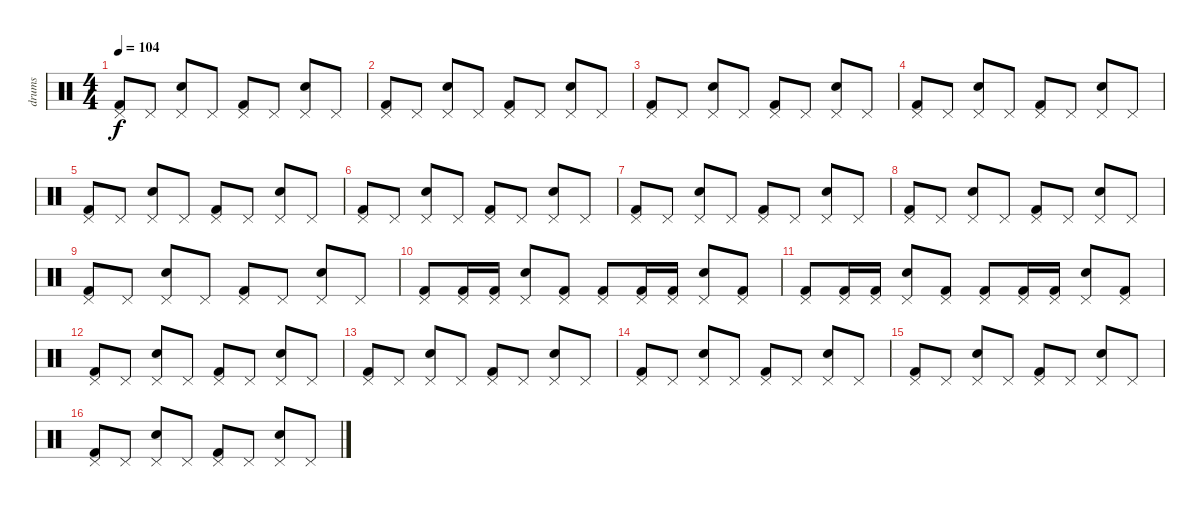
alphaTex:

\track ("drums" "drums") {instrument percussion}
\staff {score}
\articulation defaults
\ts (4 4)
\tempo 104
\clef neutral
\ks c
("Kick (hit) 2" "Pedal Hi-Hat (hit)").8{dy f} "Pedal Hi-Hat (hit)".8 ("Snare (hit) 2" "Pedal Hi-Hat (hit)").8 "Pedal Hi-Hat (hit)".8 ("Kick (hit) 2" "Pedal Hi-Hat (hit)").8 "Pedal Hi-Hat (hit)".8 ("Snare (hit) 2" "Pedal Hi-Hat (hit)").8 "Pedal Hi-Hat (hit)".8 |
("Kick (hit) 2" "Pedal Hi-Hat (hit)").8 "Pedal Hi-Hat (hit)".8 ("Snare (hit) 2" "Pedal Hi-Hat (hit)").8 "Pedal Hi-Hat (hit)".8 ("Kick (hit) 2" "Pedal Hi-Hat (hit)").8 "Pedal Hi-Hat (hit)".8 ("Snare (hit) 2" "Pedal Hi-Hat (hit)").8 "Pedal Hi-Hat (hit)".8 |
("Kick (hit) 2" "Pedal Hi-Hat (hit)").8 "Pedal Hi-Hat (hit)".8 ("Snare (hit) 2" "Pedal Hi-Hat (hit)").8 "Pedal Hi-Hat (hit)".8 ("Kick (hit) 2" "Pedal Hi-Hat (hit)").8 "Pedal Hi-Hat (hit)".8 ("Snare (hit) 2" "Pedal Hi-Hat (hit)").8 "Pedal Hi-Hat (hit)".8 |
("Kick (hit) 2" "Pedal Hi-Hat (hit)").8 "Pedal Hi-Hat (hit)".8 ("Snare (hit) 2" "Pedal Hi-Hat (hit)").8 "Pedal Hi-Hat (hit)".8 ("Kick (hit) 2" "Pedal Hi-Hat (hit)").8 "Pedal Hi-Hat (hit)".8 ("Snare (hit) 2" "Pedal Hi-Hat (hit)").8 "Pedal Hi-Hat (hit)".8 |
("Kick (hit) 2" "Pedal Hi-Hat (hit)").8 "Pedal Hi-Hat (hit)".8 ("Snare (hit) 2" "Pedal Hi-Hat (hit)").8 "Pedal Hi-Hat (hit)".8 ("Kick (hit) 2" "Pedal Hi-Hat (hit)").8 "Pedal Hi-Hat (hit)".8 ("Snare (hit) 2" "Pedal Hi-Hat (hit)").8 "Pedal Hi-Hat (hit)".8 |
("Kick (hit) 2" "Pedal Hi-Hat (hit)").8 "Pedal Hi-Hat (hit)".8 ("Snare (hit) 2" "Pedal Hi-Hat (hit)").8 "Pedal Hi-Hat (hit)".8 ("Kick (hit) 2" "Pedal Hi-Hat (hit)").8 "Pedal Hi-Hat (hit)".8 ("Snare (hit) 2" "Pedal Hi-Hat (hit)").8 "Pedal Hi-Hat (hit)".8 |
("Kick (hit) 2" "Pedal Hi-Hat (hit)").8 "Pedal Hi-Hat (hit)".8 ("Snare (hit) 2" "Pedal Hi-Hat (hit)").8 "Pedal Hi-Hat (hit)".8 ("Kick (hit) 2" "Pedal Hi-Hat (hit)").8 "Pedal Hi-Hat (hit)".8 ("Snare (hit) 2" "Pedal Hi-Hat (hit)").8 "Pedal Hi-Hat (hit)".8 |
("Kick (hit) 2" "Pedal Hi-Hat (hit)").8 "Pedal Hi-Hat (hit)".8 ("Snare (hit) 2" "Pedal Hi-Hat (hit)").8 "Pedal Hi-Hat (hit)".8 ("Kick (hit) 2" "Pedal Hi-Hat (hit)").8 "Pedal Hi-Hat (hit)".8 ("Snare (hit) 2" "Pedal Hi-Hat (hit)").8 "Pedal Hi-Hat (hit)".8 |
("Kick (hit) 2" "Pedal Hi-Hat (hit)").8 "Pedal Hi-Hat (hit)".8 ("Snare (hit) 2" "Pedal Hi-Hat (hit)").8 "Pedal Hi-Hat (hit)".8 ("Kick (hit) 2" "Pedal Hi-Hat (hit)").8 "Pedal Hi-Hat (hit)".8 ("Snare (hit) 2" "Pedal Hi-Hat (hit)").8 "Pedal Hi-Hat (hit)".8 |
("Kick (hit) 2" "Pedal Hi-Hat (hit)").8 ("Kick (hit) 2" "Pedal Hi-Hat (hit)").16 ("Kick (hit) 2" "Pedal Hi-Hat (hit)").16 ("Snare (hit) 2" "Pedal Hi-Hat (hit)").8 ("Kick (hit) 2" "Pedal Hi-Hat (hit)").8 ("Kick (hit) 2" "Pedal Hi-Hat (hit)").8 ("Kick (hit) 2" "Pedal Hi-Hat (hit)").16 ("Kick (hit) 2" "Pedal Hi-Hat (hit)").16 ("Snare (hit) 2" "Pedal Hi-Hat (hit)").8 ("Kick (hit) 2" "Pedal Hi-Hat (hit)").8 |
("Kick (hit) 2" "Pedal Hi-Hat (hit)").8 ("Kick (hit) 2" "Pedal Hi-Hat (hit)").16 ("Kick (hit) 2" "Pedal Hi-Hat (hit)").16 ("Snare (hit) 2" "Pedal Hi-Hat (hit)").8 ("Kick (hit) 2" "Pedal Hi-Hat (hit)").8 ("Kick (hit) 2" "Pedal Hi-Hat (hit)").8 ("Kick (hit) 2" "Pedal Hi-Hat (hit)").16 ("Kick (hit) 2" "Pedal Hi-Hat (hit)").16 ("Snare (hit) 2" "Pedal Hi-Hat (hit)").8 ("Kick (hit) 2" "Pedal Hi-Hat (hit)").8 |
("Kick (hit) 2" "Pedal Hi-Hat (hit)").8 "Pedal Hi-Hat (hit)".8 ("Snare (hit) 2" "Pedal Hi-Hat (hit)").8 "Pedal Hi-Hat (hit)".8 ("Kick (hit) 2" "Pedal Hi-Hat (hit)").8 "Pedal Hi-Hat (hit)".8 ("Snare (hit) 2" "Pedal Hi-Hat (hit)").8 "Pedal Hi-Hat (hit)".8 |
("Kick (hit) 2" "Pedal Hi-Hat (hit)").8 "Pedal Hi-Hat (hit)".8 ("Snare (hit) 2" "Pedal Hi-Hat (hit)").8 "Pedal Hi-Hat (hit)".8 ("Kick (hit) 2" "Pedal Hi-Hat (hit)").8 "Pedal Hi-Hat (hit)".8 ("Snare (hit) 2" "Pedal Hi-Hat (hit)").8 "Pedal Hi-Hat (hit)".8 |
("Kick (hit) 2" "Pedal Hi-Hat (hit)").8 "Pedal Hi-Hat (hit)".8 ("Snare (hit) 2" "Pedal Hi-Hat (hit)").8 "Pedal Hi-Hat (hit)".8 ("Kick (hit) 2" "Pedal Hi-Hat (hit)").8 "Pedal Hi-Hat (hit)".8 ("Snare (hit) 2" "Pedal Hi-Hat (hit)").8 "Pedal Hi-Hat (hit)".8 |
("Kick (hit) 2" "Pedal Hi-Hat (hit)").8 "Pedal Hi-Hat (hit)".8 ("Snare (hit) 2" "Pedal Hi-Hat (hit)").8 "Pedal Hi-Hat (hit)".8 ("Kick (hit) 2" "Pedal Hi-Hat (hit)").8 "Pedal Hi-Hat (hit)".8 ("Snare (hit) 2" "Pedal Hi-Hat (hit)").8 "Pedal Hi-Hat (hit)".8 |
("Kick (hit) 2" "Pedal Hi-Hat (hit)").8 "Pedal Hi-Hat (hit)".8 ("Snare (hit) 2" "Pedal Hi-Hat (hit)").8 "Pedal Hi-Hat (hit)".8 ("Kick (hit) 2" "Pedal Hi-Hat (hit)").8 "Pedal Hi-Hat (hit)".8 ("Snare (hit) 2" "Pedal Hi-Hat (hit)").8 "Pedal Hi-Hat (hit)".8
